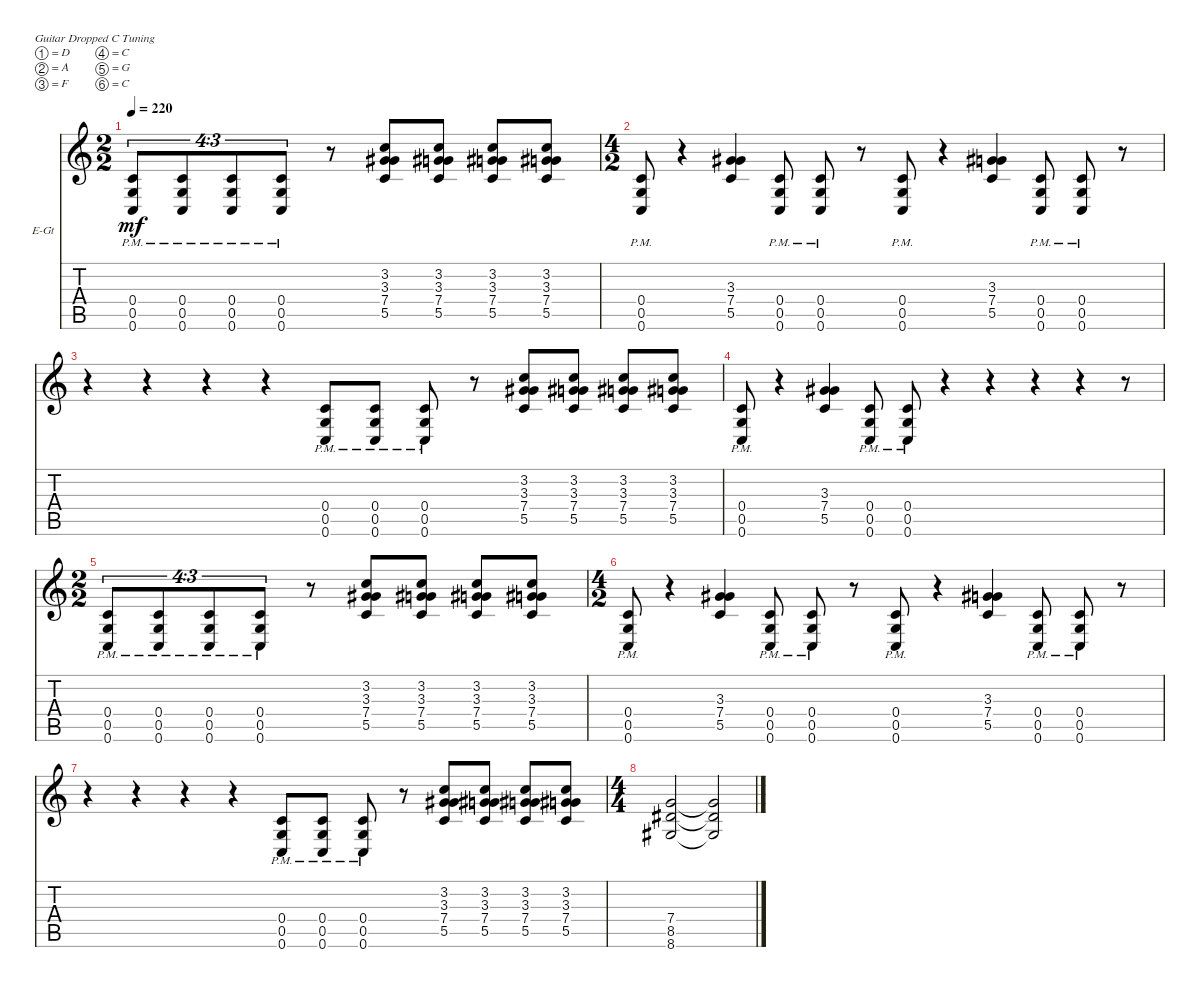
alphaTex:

\defaultSystemsLayout 4
\bracketExtendMode nobrackets
\firstSystemTrackNameOrientation horizontal
\otherSystemsTrackNameOrientation horizontal
\track ("Rhythm Guitar" "E-Gt") {instrument distortionguitar}
\staff {score tabs}
\tuning (D4 A3 F3 C3 G2 C2)
\ts (2 2)
\tempo 220
\clef g2
\ks c
(0.6{pm} 0.5{pm} 0.4{pm}).8{tu (4 3) dy mf} (0.6{pm} 0.5{pm} 0.4{pm}).8{tu (4 3)} (0.6{pm} 0.5{pm} 0.4{pm}).8{tu (4 3)} (0.6{pm} 0.5{pm} 0.4{pm}).8{tu (4 3)} r.8 (7.4 3.3 5.5 3.2).8 (7.4 3.3 5.5 3.2).8 (7.4 3.3 5.5 3.2).8 (7.4 3.3 5.5 3.2).8 |
\ts (4 2)
(0.6{pm} 0.5{pm} 0.4{pm}).8 r.4 (7.4 3.3 5.5).4 (0.6{pm} 0.5{pm} 0.4{pm}).8 (0.6{pm} 0.5{pm} 0.4{pm}).8 r.8 (0.6{pm} 0.5{pm} 0.4{pm}).8 r.4 (7.4 3.3 5.5).4 (0.6{pm} 0.5{pm} 0.4{pm}).8 (0.6{pm} 0.5{pm} 0.4{pm}).8 r.8 |
r.4 r.4 r.4 r.4 (0.6{pm} 0.5{pm} 0.4{pm}).8 (0.6{pm} 0.5{pm} 0.4{pm}).8 (0.6{pm} 0.5{pm} 0.4{pm}).8 r.8 (7.4 3.3 5.5 3.2).8 (7.4 3.3 5.5 3.2).8 (7.4 3.3 5.5 3.2).8 (7.4 3.3 5.5 3.2).8 |
(0.6{pm} 0.5{pm} 0.4{pm}).8 r.4 (7.4 3.3 5.5).4 (0.6{pm} 0.5{pm} 0.4{pm}).8 (0.6{pm} 0.5{pm} 0.4{pm}).8 r.4 r.4 r.4 r.4 r.8 |
\ts (2 2)
(0.6{pm} 0.5{pm} 0.4{pm}).8{tu (4 3)} (0.6{pm} 0.5{pm} 0.4{pm}).8{tu (4 3)} (0.6{pm} 0.5{pm} 0.4{pm}).8{tu (4 3)} (0.6{pm} 0.5{pm} 0.4{pm}).8{tu (4 3)} r.8 (7.4 3.3 5.5 3.2).8 (7.4 3.3 5.5 3.2).8 (7.4 3.3 5.5 3.2).8 (7.4 3.3 5.5 3.2).8 |
\ts (4 2)
(0.6{pm} 0.5{pm} 0.4{pm}).8 r.4 (7.4 3.3 5.5).4 (0.6{pm} 0.5{pm} 0.4{pm}).8 (0.6{pm} 0.5{pm} 0.4{pm}).8 r.8 (0.6{pm} 0.5{pm} 0.4{pm}).8 r.4 (7.4 3.3 5.5).4 (0.6{pm} 0.5{pm} 0.4{pm}).8 (0.6{pm} 0.5{pm} 0.4{pm}).8 r.8 |
r.4 r.4 r.4 r.4 (0.6{pm} 0.5{pm} 0.4{pm}).8 (0.6{pm} 0.5{pm} 0.4{pm}).8 (0.6{pm} 0.5{pm} 0.4{pm}).8 r.8 (7.4 3.3 5.5 3.2).8 (7.4 3.3 5.5 3.2).8 (7.4 3.3 5.5 3.2).8 (7.4 3.3 5.5 3.2).8 |
\ts (4 4)
(8.6 8.5 7.4).2 (8.6{t} 8.5{t} 7.4{t}).2
